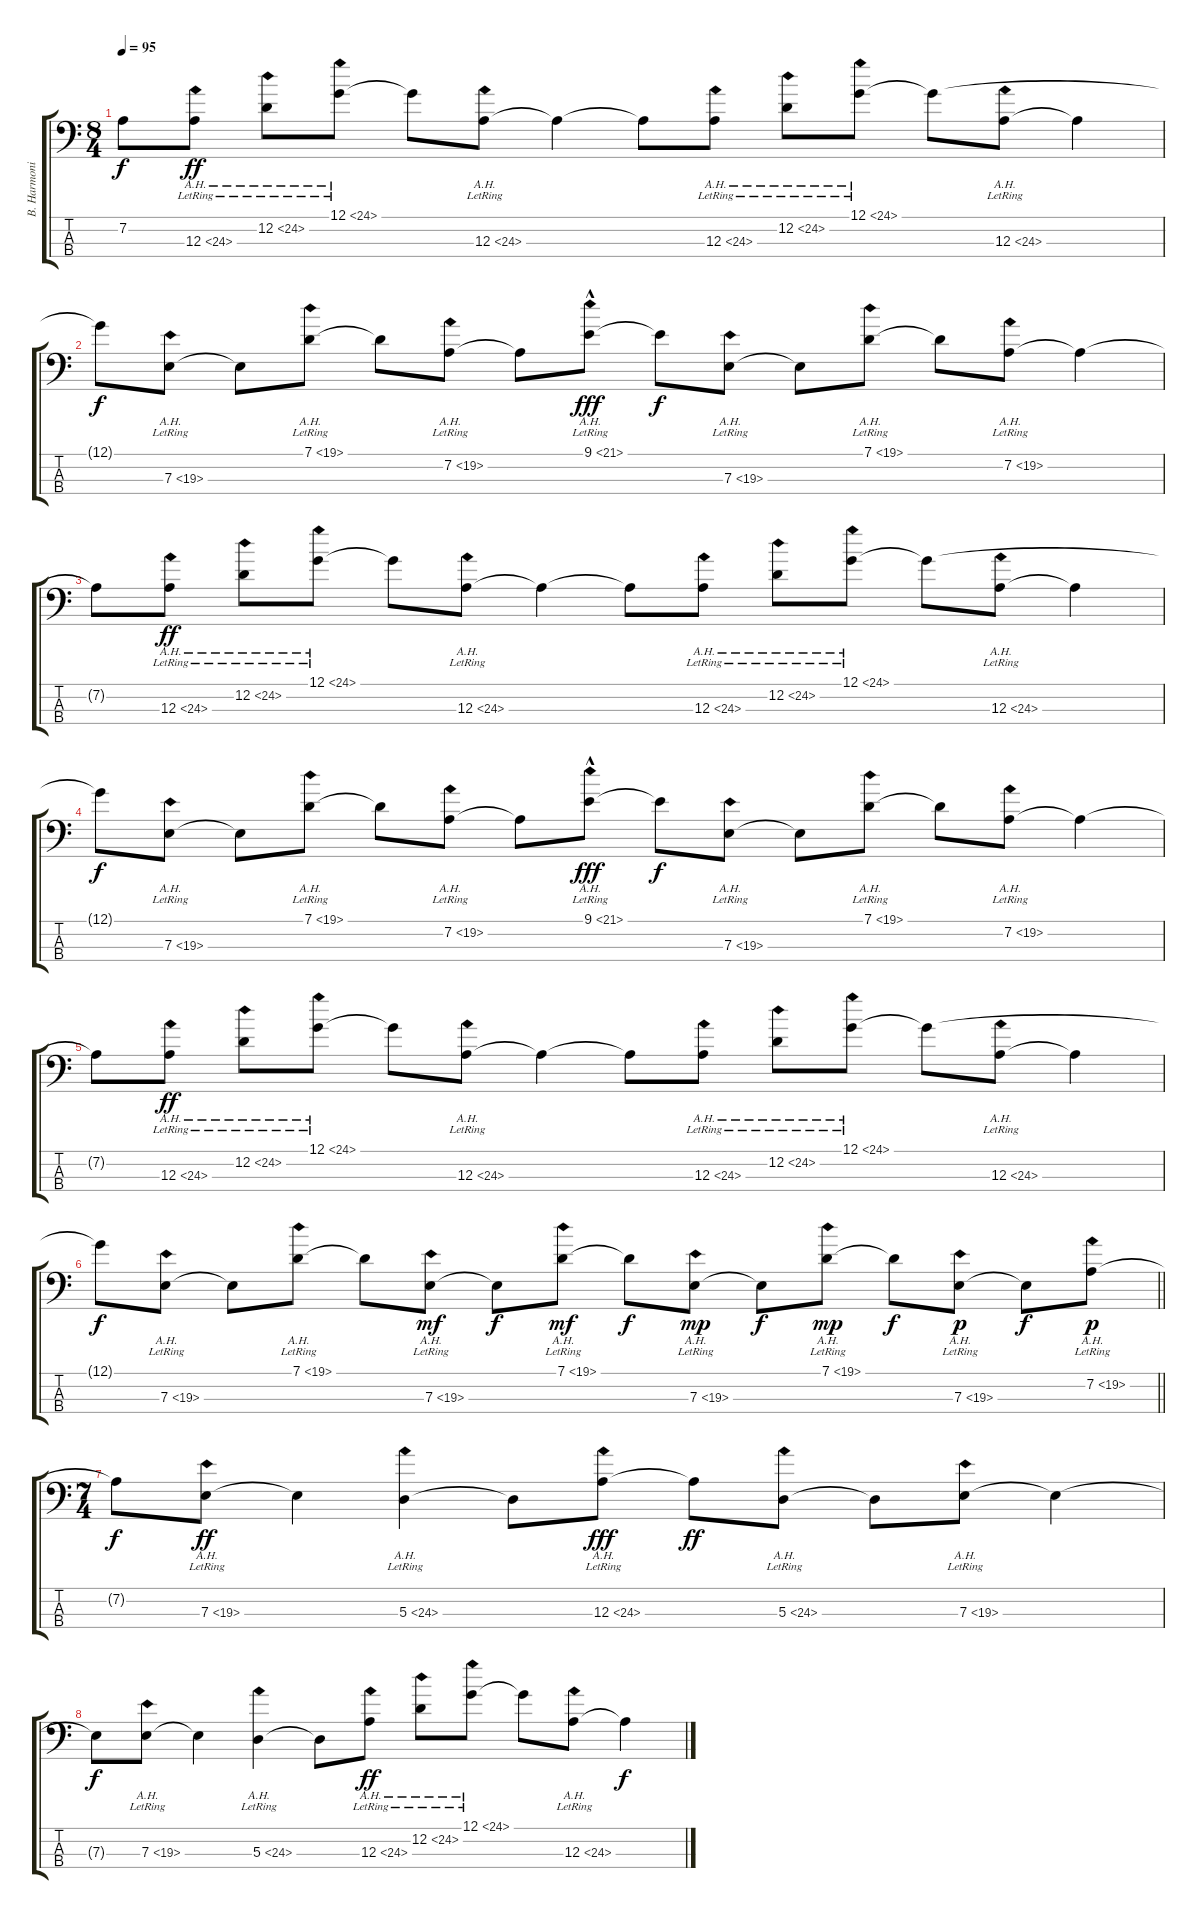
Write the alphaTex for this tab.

\track ("B. Harmonics" "B. Harmoni") {instrument electricguitarclean}
\staff {score tabs}
\tuning (G2 D2 A1 D1) {hide}
\ts (8 4)
\tempo 95
\clef f4
\ks c
7.2{t}.8{dy f} 12.3{ah 12 lr}.8{dy ff} 12.2{ah 12 lr}.8 12.1{ah 12 lr}.8 12.1{t}.8 12.3{ah 12 lr}.8 12.3{t}.4 12.3{t}.8 12.3{ah 12 lr}.8 12.2{ah 12 lr}.8 12.1{ah 12 lr}.8 12.1{t}.8 12.3{ah 12 lr}.8 12.3{t}.4 |
12.1{t}.8{dy f} 7.3{ah 12 lr}.8 7.3{t}.8 7.1{ah 12 lr}.8 7.1{t}.8 7.2{ah 12 lr}.8 7.2{t}.8 9.1{ah 12 hac lr}.8{dy fff} 9.1{t}.8{dy f} 7.3{ah 12 lr}.8 7.3{t}.8 7.1{ah 12 lr}.8 7.1{t}.8 7.2{ah 12 lr}.8 7.2{t}.4 |
7.2{t}.8 12.3{ah 12 lr}.8{dy ff} 12.2{ah 12 lr}.8 12.1{ah 12 lr}.8 12.1{t}.8 12.3{ah 12 lr}.8 12.3{t}.4 12.3{t}.8 12.3{ah 12 lr}.8 12.2{ah 12 lr}.8 12.1{ah 12 lr}.8 12.1{t}.8 12.3{ah 12 lr}.8 12.3{t}.4 |
12.1{t}.8{dy f} 7.3{ah 12 lr}.8 7.3{t}.8 7.1{ah 12 lr}.8 7.1{t}.8 7.2{ah 12 lr}.8 7.2{t}.8 9.1{ah 12 hac lr}.8{dy fff} 9.1{t}.8{dy f} 7.3{ah 12 lr}.8 7.3{t}.8 7.1{ah 12 lr}.8 7.1{t}.8 7.2{ah 12 lr}.8 7.2{t}.4 |
7.2{t}.8 12.3{ah 12 lr}.8{dy ff} 12.2{ah 12 lr}.8 12.1{ah 12 lr}.8 12.1{t}.8 12.3{ah 12 lr}.8 12.3{t}.4 12.3{t}.8 12.3{ah 12 lr}.8 12.2{ah 12 lr}.8 12.1{ah 12 lr}.8 12.1{t}.8 12.3{ah 12 lr}.8 12.3{t}.4 |
\barLineRight lightlight
12.1{t}.8{dy f} 7.3{ah 12 lr}.8 7.3{t}.8 7.1{ah 12 lr}.8 7.1{t}.8 7.3{ah 12 lr}.8{dy mf} 7.3{t}.8{dy f} 7.1{ah 12 lr}.8{dy mf} 7.1{t}.8{dy f} 7.3{ah 12 lr}.8{dy mp} 7.3{t}.8{dy f} 7.1{ah 12 lr}.8{dy mp} 7.1{t}.8{dy f} 7.3{ah 12 lr}.8{dy p} 7.3{t}.8{dy f} 7.2{ah 12 lr}.8{dy p} |
\ts (7 4)
\section ("" "")
7.2{t}.8{dy f} 7.3{ah 12 lr}.8{dy ff} 7.3{t}.4 5.3{ah 19 lr}.4 5.3{t}.8 12.3{ah 12 lr}.8{dy fff} 12.3{t}.8{dy ff} 5.3{ah 19 lr}.8 5.3{t}.8 7.3{ah 12 lr}.8 7.3{t}.4 |
7.3{t}.8{dy f} 7.3{ah 12 lr}.8 7.3{t}.4 5.3{ah 19 lr}.4 5.3{t}.8 12.3{ah 12 lr}.8{dy ff} 12.2{ah 12 lr}.8 12.1{ah 12 lr}.8 12.1{t}.8 12.3{ah 12 lr}.8 12.3{t}.4{dy f}
